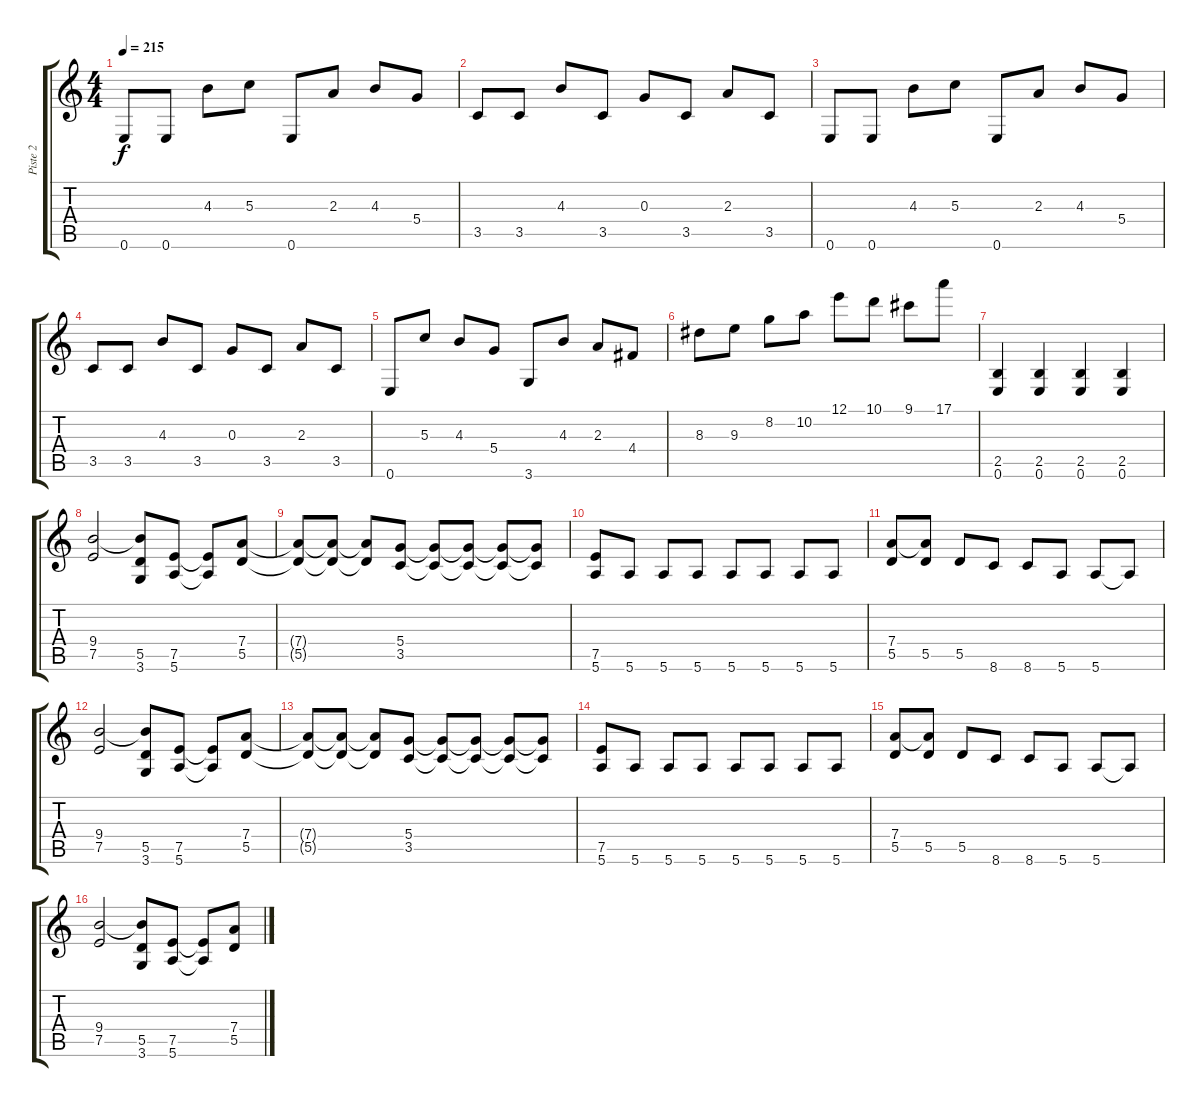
\track ("Piste 2" "Piste 2") {instrument distortionguitar}
\staff {score tabs}
\tuning (E4 B3 G3 D3 A2 E2) {hide}
\ts (4 4)
\tempo 215
\clef g2
\ks c
0.6.8{dy f} 0.6.8 4.3.8 5.3.8 0.6.8 2.3.8 4.3.8 5.4.8 |
3.5.8 3.5.8 4.3.8 3.5.8 0.3.8 3.5.8 2.3.8 3.5.8 |
0.6.8 0.6.8 4.3.8 5.3.8 0.6.8 2.3.8 4.3.8 5.4.8 |
3.5.8 3.5.8 4.3.8 3.5.8 0.3.8 3.5.8 2.3.8 3.5.8 |
0.6.8 5.3.8 4.3.8 5.4.8 3.6.8 4.3.8 2.3.8 4.4.8 |
8.3.8 9.3.8 8.2.8 10.2.8 12.1.8 10.1.8 9.1.8 17.1.8 |
(2.5 0.6).4 (2.5 0.6).4 (2.5 0.6).4 (2.5 0.6).4 |
(9.4 7.5).2 (9.4{t} 5.5 3.6).8 (7.5 5.6).8 (7.5{t} 5.6{t}).8 (7.4 5.5).8 |
(7.4{t} 5.5{t}).8 (7.4{t} 5.5{t}).8 (7.4{t} 5.5{t}).8 (5.4 3.5).8 (5.4{t} 3.5{t}).8 (5.4{t} 3.5{t}).8 (5.4{t} 3.5{t}).8 (5.4{t} 3.5{t}).8 |
(7.5 5.6).8 5.6.8 5.6.8 5.6.8 5.6.8 5.6.8 5.6.8 5.6.8 |
(7.4 5.5).8 (7.4{t} 5.5).8 5.5.8 8.6.8 8.6.8 5.6.8 5.6.8 5.6{t}.8 |
(9.4 7.5).2 (9.4{t} 5.5 3.6).8 (7.5 5.6).8 (7.5{t} 5.6{t}).8 (7.4 5.5).8 |
(7.4{t} 5.5{t}).8 (7.4{t} 5.5{t}).8 (7.4{t} 5.5{t}).8 (5.4 3.5).8 (5.4{t} 3.5{t}).8 (5.4{t} 3.5{t}).8 (5.4{t} 3.5{t}).8 (5.4{t} 3.5{t}).8 |
(7.5 5.6).8 5.6.8 5.6.8 5.6.8 5.6.8 5.6.8 5.6.8 5.6.8 |
(7.4 5.5).8 (7.4{t} 5.5).8 5.5.8 8.6.8 8.6.8 5.6.8 5.6.8 5.6{t}.8 |
(9.4 7.5).2 (9.4{t} 5.5 3.6).8 (7.5 5.6).8 (7.5{t} 5.6{t}).8 (7.4 5.5).8
